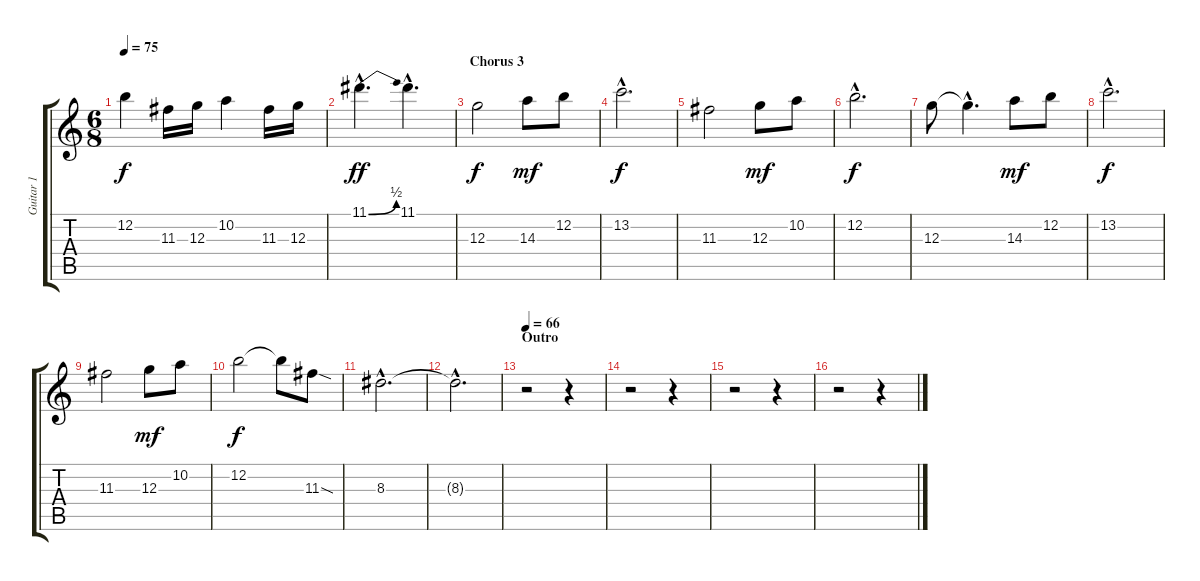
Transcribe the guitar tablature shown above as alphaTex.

\track ("Guitar 1" "Guitar 1") {instrument distortionguitar}
\staff {score tabs}
\tuning (E4 B3 G3 D3 A2 E2) {hide}
\ts (6 8)
\tempo 75
\clef g2
\ks c
12.2.4{dy f} 11.3.16 12.3.16 10.2.4 11.3.16 12.3.16 |
11.1{be (bend 0 0 60 2) hac}.4{d dy ff} 11.1{hac}.4{d} |
\section ("" "Chorus 3")
12.3.2{dy f volume 7} 14.3.8{dy mf volume 13} 12.2.8 |
13.2{hac}.2{d dy f volume 5} |
11.3.2{volume 7} 12.3.8{dy mf volume 13} 10.2.8 |
12.2{hac}.2{d dy f volume 5} |
12.3.8{volume 10} 12.3{hac t}.4{d volume 7} 14.3.8{dy mf volume 13} 12.2.8 |
13.2{hac}.2{d dy f volume 5} |
11.3.2{volume 7} 12.3.8{dy mf volume 13} 10.2.8 |
12.2.2{dy f volume 5} 12.2{t}.8 11.3{sod}.8{volume 10} |
8.3{hac}.2{d} |
8.3{hac t}.2{d} |
\section ("" "Outro")
\tempo 66
r.2 r.4 |
r.2 r.4 |
r.2 r.4 |
r.2 r.4
